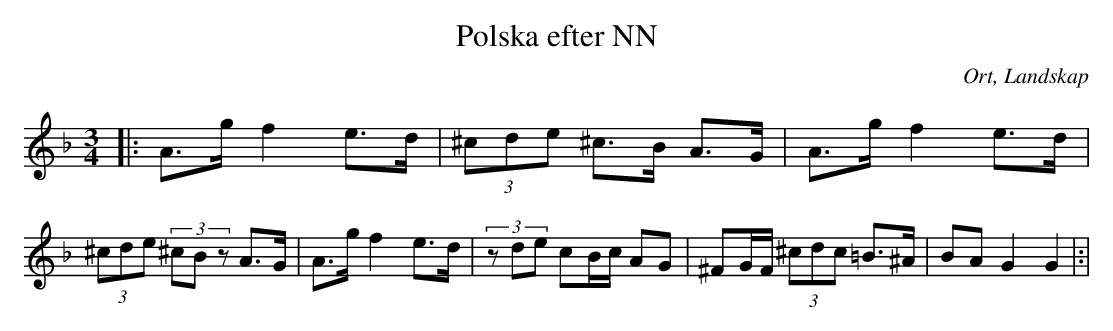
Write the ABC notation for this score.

X:1
T:Polska efter NN
O:Ort, Landskap
M:3/4
L:1/8
K:Dm
|: A>g f2 e>d|(3^cde ^c>B A>G|A>g f2 e>d|(3^cde (3^cBz A>G|A>g f2 e>d|(3zde cB/c/ AG|^FG/F/ (3^cdc =B>^A |BA G2 G2|:|
